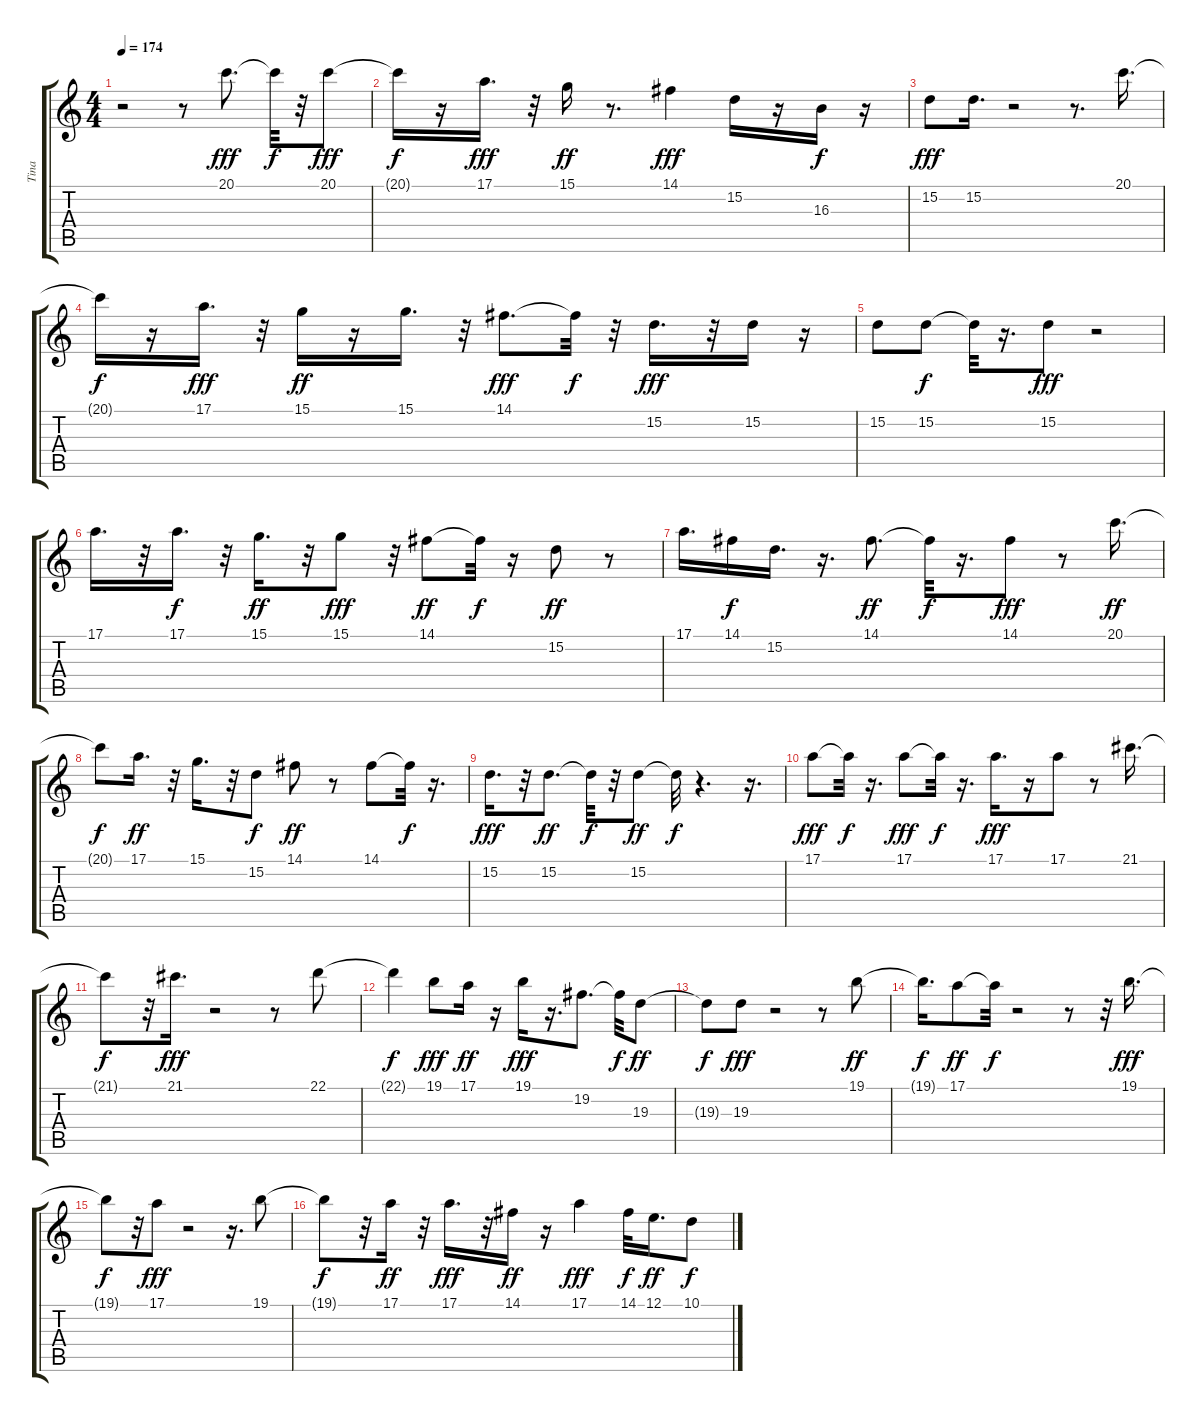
\track ("Tina" "Tina") {instrument flute}
\staff {score tabs}
\tuning (E4 B3 G3 D3 A2 E2) {hide}
\ts (4 4)
\tempo 174
\clef g2
\ks c
r.2{dy f} r.8 20.1.8{d dy fff} 20.1{t}.32{dy f} r.32 20.1.8{dy fff} |
20.1{t}.16{dy f} r.16 17.1.16{d dy fff} r.32 15.1.16{dy ff} r.8{d} 14.1.4{dy fff} 15.2.16 r.16 16.3.16{dy f} r.16 |
15.2.8{dy fff} 15.2.16{d} r.2 r.8{d} 20.1.16{d} |
20.1{t}.16{dy f} r.16 17.1.16{d dy fff} r.32 15.1.16{dy ff} r.16 15.1.16{d} r.32 14.1.8{d dy fff} 14.1{t}.32{dy f} r.32 15.2.16{d dy fff} r.32 15.2.16 r.16 |
15.2.8 15.2.8{dy f} 15.2{t}.32 r.16{d} 15.2.8{dy fff} r.2 |
17.1.16{d} r.32 17.1.16{d dy f} r.32 15.1.16{d dy ff} r.32 15.1.8{dy fff} r.32 14.1.8{dy ff} 14.1{t}.32{dy f} r.16 15.2.8{dy ff} r.8 |
17.1.16{d} 14.1.16{dy f} 15.2.16{d} r.16{d} 14.1.8{d dy ff} 14.1{t}.32{dy f} r.16{d} 14.1.8{dy fff} r.8 20.1.16{d dy ff} |
20.1{t}.8{dy f} 17.1.16{d dy ff} r.32 15.1.16{d} r.32 15.2.8{dy f} 14.1.8{dy ff} r.8 14.1.8 14.1{t}.32{dy f} r.16{d} |
15.2.16{d dy fff} r.32 15.2.8{d dy ff} 15.2{t}.32{dy f} r.32 15.2.8{dy ff} 15.2{t}.32{dy f} r.4{d} r.16{d} |
17.1.8{dy fff} 17.1{t}.32{dy f} r.16{d} 17.1.8{dy fff} 17.1{t}.32{dy f} r.16{d} 17.1.16{d dy fff} r.16 17.1.8 r.8 21.1.16{d} |
21.1{t}.8{dy f} r.32 21.1.16{d dy fff} r.2 r.8 22.1.8 |
22.1{t}.4{dy f} 19.1.8{dy fff} 17.1.16{dy ff} r.16 19.1.16{dy fff} r.16{d} 19.2.8{d} 19.2{t}.32{dy f} 19.3.8{dy ff} |
19.3{t}.8{dy f} 19.3.8{dy fff} r.2 r.8 19.1.8{dy ff} |
19.1{t}.16{d dy f} 17.1.8{dy ff} 17.1{t}.32{dy f} r.2 r.8 r.32 19.1.16{d dy fff} |
19.1{t}.8{dy f} r.32 17.1.8{dy fff} r.2 r.16{d} 19.1.8 |
19.1{t}.8{dy f} r.32 17.1.16{dy ff} r.32 17.1.16{d dy fff} r.32 14.1.16{dy ff} r.16 17.1.4{dy fff} 14.1.32{dy f} 12.1.16{d dy ff} 10.1.8{dy f}
